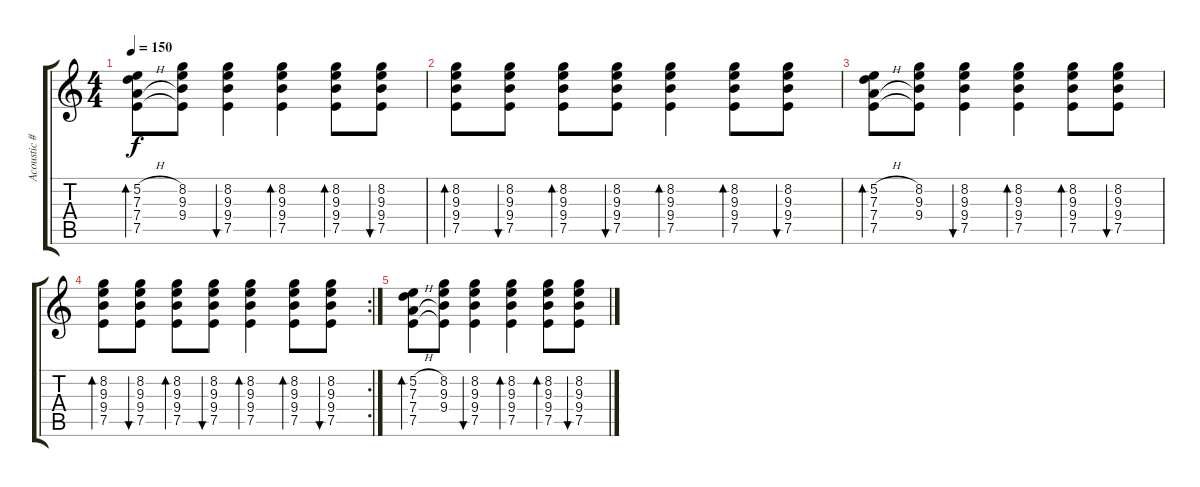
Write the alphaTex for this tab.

\track ("Acoustic #2" "Acoustic #") {instrument acousticguitarsteel}
\staff {score tabs}
\tuning (E4 B3 G3 D3 A2 E2) {hide}
\ts (4 4)
\tempo 150
\clef g2
\ks c
(5.2{h} 7.3{h} 7.4{h} 7.5).8{bd 120 dy f} (8.2 9.3 9.4 7.5{t}).8 (8.2 9.3 9.4 7.5).4{bu 120} (8.2 9.3 9.4 7.5).4{bd 120} (8.2 9.3 9.4 7.5).8{bd 120} (8.2 9.3 9.4 7.5).8{bu 120} |
(8.2 9.3 9.4 7.5).8{bd 120} (8.2 9.3 9.4 7.5).8{bu 120} (8.2 9.3 9.4 7.5).8{bd 120} (8.2 9.3 9.4 7.5).8{bu 120} (8.2 9.3 9.4 7.5).4{bd 120} (8.2 9.3 9.4 7.5).8{bd 120} (8.2 9.3 9.4 7.5).8{bu 120} |
(5.2{h} 7.3{h} 7.4{h} 7.5).8{bd 120 volume 7 balance 10} (8.2 9.3 9.4 7.5{t}).8 (8.2 9.3 9.4 7.5).4{bu 120} (8.2 9.3 9.4 7.5).4{bd 120} (8.2 9.3 9.4 7.5).8{bd 120} (8.2 9.3 9.4 7.5).8{bu 120} |
\rc 2
(8.2 9.3 9.4 7.5).8{bd 120} (8.2 9.3 9.4 7.5).8{bu 120} (8.2 9.3 9.4 7.5).8{bd 120} (8.2 9.3 9.4 7.5).8{bu 120} (8.2 9.3 9.4 7.5).4{bd 120} (8.2 9.3 9.4 7.5).8{bd 120} (8.2 9.3 9.4 7.5).8{bu 120} |
(5.2{h} 7.3{h} 7.4{h} 7.5).8{bd 120} (8.2 9.3 9.4 7.5{t}).8 (8.2 9.3 9.4 7.5).4{bu 120} (8.2 9.3 9.4 7.5).4{bd 120} (8.2 9.3 9.4 7.5).8{bd 120} (8.2 9.3 9.4 7.5).8{bu 120}
